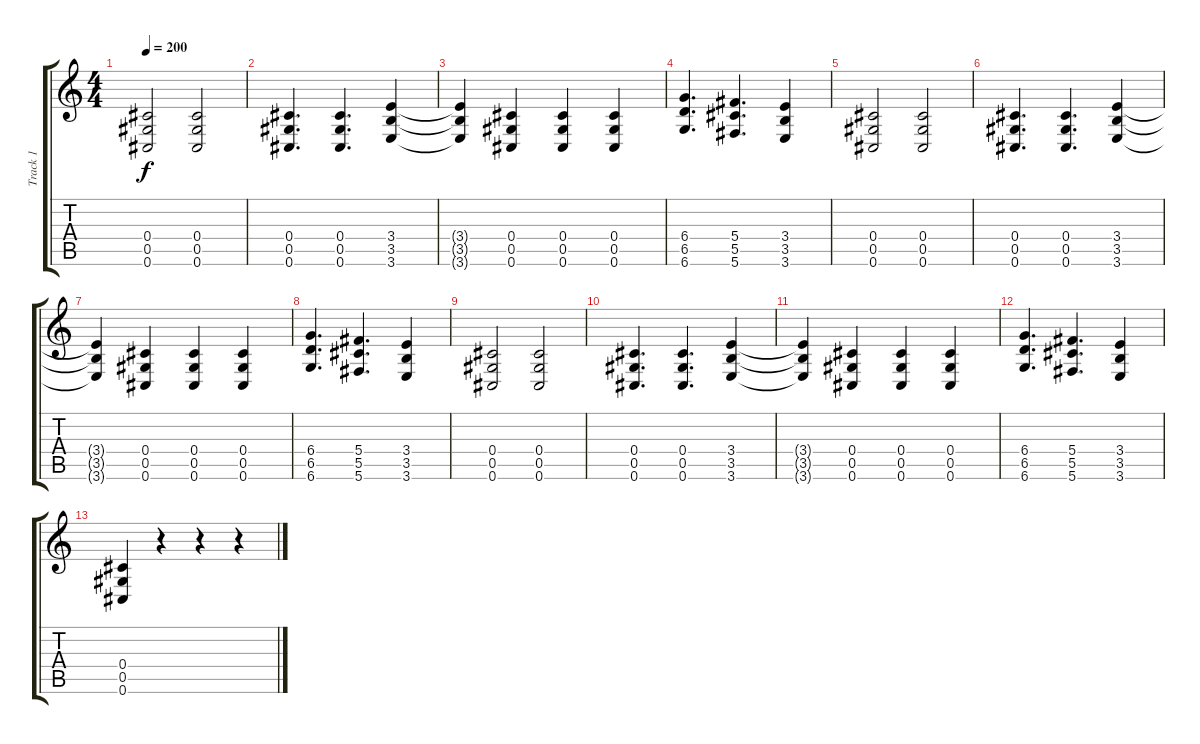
\track ("Track 1" "Track 1") {instrument distortionguitar}
\staff {score tabs}
\tuning (Eb4 Bb3 Gb3 Db3 Ab2 Db2) {hide}
\ts (4 4)
\tempo 200
\clef g2
\ks c
(0.4 0.5 0.6).2{dy f} (0.4 0.5 0.6).2 |
(0.4 0.5 0.6).4{d} (0.4 0.5 0.6).4{d} (3.4 3.5 3.6).4 |
(3.4{t} 3.5{t} 3.6{t}).4 (0.4 0.5 0.6).4 (0.4 0.5 0.6).4 (0.4 0.5 0.6).4 |
(6.4 6.5 6.6).4{d} (5.4 5.5 5.6).4{d} (3.4 3.5 3.6).4 |
(0.4 0.5 0.6).2 (0.4 0.5 0.6).2 |
(0.4 0.5 0.6).4{d} (0.4 0.5 0.6).4{d} (3.4 3.5 3.6).4 |
(3.4{t} 3.5{t} 3.6{t}).4 (0.4 0.5 0.6).4 (0.4 0.5 0.6).4 (0.4 0.5 0.6).4 |
(6.4 6.5 6.6).4{d} (5.4 5.5 5.6).4{d} (3.4 3.5 3.6).4 |
(0.4 0.5 0.6).2 (0.4 0.5 0.6).2 |
(0.4 0.5 0.6).4{d} (0.4 0.5 0.6).4{d} (3.4 3.5 3.6).4 |
(3.4{t} 3.5{t} 3.6{t}).4 (0.4 0.5 0.6).4 (0.4 0.5 0.6).4 (0.4 0.5 0.6).4 |
(6.4 6.5 6.6).4{d} (5.4 5.5 5.6).4{d} (3.4 3.5 3.6).4 |
(0.4 0.5 0.6).4 r.4 r.4 r.4
